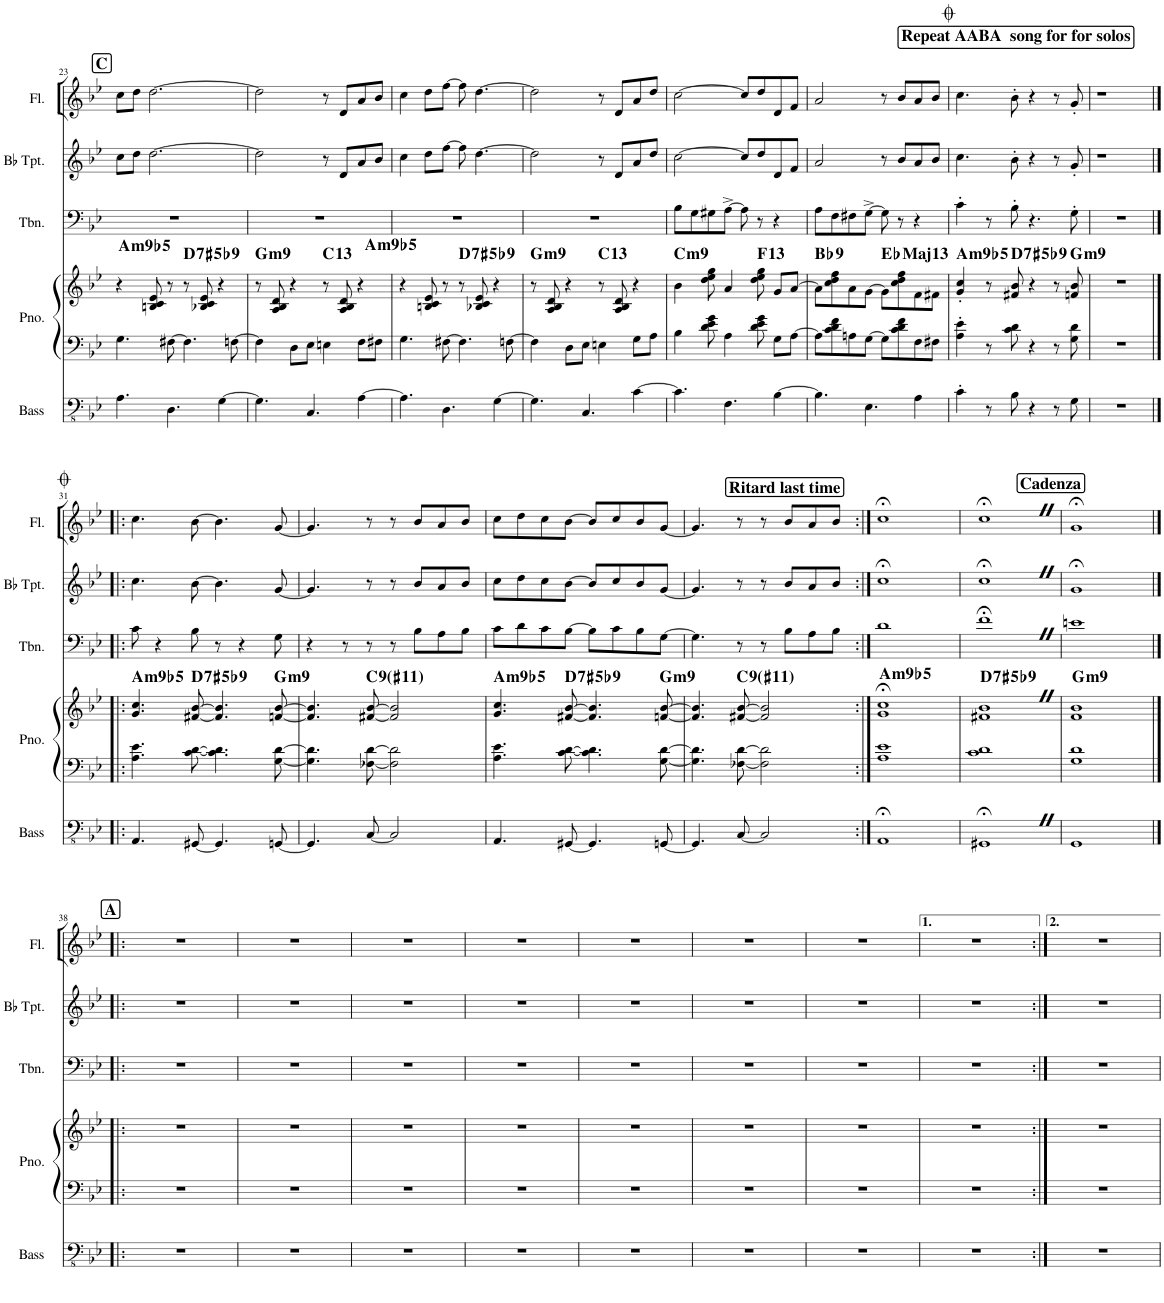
**kern	**kern	**kern	**harte	**kern	**kern	**kern
*part5	*part4	*part4	*part4	*part3	*part2	*part1
*staff6	*staff5	*staff4	*	*staff3	*staff2	*staff1
*I"Acoustic Bass	*I"Piano	*	*	*I"Trombone	*I"Bb Trumpet	*I"Flute
*I'Bass	*I'Pno.	*	*	*I'Tbn.	*I'Bb Tpt.	*I'Fl.
!!LO:PB:g=z
*clefFv4	*clefF4	*clefG2	*	*clefF4	*clefG2	*clefG2
*	*	*	*	*	*ITrd1c2	*
*k[b-e-]	*k[b-e-]	*k[b-e-]	*	*k[b-e-]	*k[b-e-]	*k[b-e-]
*M4/4	*M4/4	*M4/4	*	*M4/4	*M4/4	*M4/4
!!LO:REH:place=s1:a:B:cj:fs=14:t=C
=23	=23	=23	=23	=23	=23	=23
4.AA\	4.G\	4r	.	1r	8cc\L	8cc\L
.	.	.	.	.	8dd\J	8dd\J
!	!	!	!LO:H:kt=m9	!	!	!
.	.	8Bn/ 8c/ 8e-/	A:(b3,b5,b7,9)	.	[2.dd\	[2.dd\
4.DD\	[8F#X\	8r	.	.	.	.
!	!	!	!LO:H:kt=7	!	!	!
.	4.F#\]	8r	D:(3,#5,b7,b9)	.	.	.
.	.	8B-X/ 8c/ 8e-/	.	.	.	.
[4GG\	.	4r	.	.	.	.
.	[8Fn\	.	.	.	.	.
=24	=24	=24	=24	=24	=24	=24
!	!	!	!LO:H:kt=m9	!	!	!
4.GG\]	4F\]	8r	G:min9	1r	2dd\]	2dd\]
.	.	8A/ 8B-/ 8d/	.	.	.	.
.	8D\L	4r	.	.	.	.
4.CC/	8E-\J	.	.	.	.	.
!	!	!	!LO:H:kt=13	!	!	!
.	4En\	8r	C:9(11,13)	.	8r	8r
.	.	8A/ 8B-/ 8d/	.	.	8d/L	8d/L
[4AA\	8F\L	4r	.	.	8a/	8a/
.	8F#X\J	.	.	.	8b-/J	8b-/J
=25	=25	=25	=25	=25	=25	=25
4.AA\]	4.G\	4r	.	1r	4cc\	4cc\
!	!	!	!LO:H:kt=m9	!	!	!
.	.	8Bn/ 8c/ 8e-/	A:(b3,b5,b7,9)	.	8dd\L	8dd\L
4.DD\	[8F#X\	8r	.	.	[8ff\J	[8ff\J
!	!	!	!LO:H:kt=7	!	!	!
.	4.F#\]	8r	D:(3,#5,b7,b9)	.	8ff\]	8ff\]
.	.	8B-X/ 8c/ 8e-/	.	.	[4.dd\	[4.dd\
[4GG\	.	4r	.	.	.	.
.	[8Fn\	.	.	.	.	.
=26	=26	=26	=26	=26	=26	=26
!	!	!	!LO:H:kt=m9	!	!	!
4.GG\]	4F\]	8r	G:min9	1r	2dd\]	2dd\]
.	.	8A/ 8B-/ 8d/	.	.	.	.
.	8D\L	4r	.	.	.	.
4.CC/	8E-\J	.	.	.	.	.
!	!	!	!LO:H:kt=13	!	!	!
.	4En\	8r	C:9(11,13)	.	8r	8r
.	.	8A/ 8B-/ 8d/	.	.	8d/L	8d/L
[4C\	8G\L	4r	.	.	8a/	8a/
.	8A\J	.	.	.	8dd/J	8dd/J
=27	=27	=27	=27	=27	=27	=27
!	!	!	!LO:H:kt=m9	!	!	!
4.C\]	4B-\	4b-\	C:min9	8B-\L	[2cc\	[2cc\
.	.	.	.	8G\	.	.
.	8d\ 8e-\ 8g\	8dd\ 8ee-\ 8gg\	.	8G#X\	.	.
4.FF\	4A\	4a/	.	[8A^\J	.	.
.	.	.	.	8A\]	8cc/L]	8cc/L]
!	!	!	!LO:H:kt=13	!	!	!
.	8d\ 8e-\ 8g\	8dd\ 8ee-\ 8gg\	F:9(11,13)	8r	8dd/	8dd/
[4BB-\	8G\L	8g/L	.	4r	8d/	8d/
.	[8A\J	[8a/J	.	.	8f/J	8f/J
=28	=28	=28	=28	=28	=28	=28
!	!	!	!LO:H:kt=9	!	!	!
4.BB-\]	8A\L]	8a\L]	Bb:9	8A\L	2a/	2a/
.	8c\ 8d\ 8f\	8cc\ 8dd\ 8ff\	.	8F\	.	.
.	8An\	8a\	.	8F#X\	.	.
4.EE-\	[8G\J	[8g\J	.	[8G^\J	.	.
!	!	!	!LO:H:kt=Maj13	!	!	!
.	8G\L]	8g\L]	Eb:maj9(11,13)	8G\]	8r	8r
.	8c\ 8d\ 8f\	8cc\ 8dd\ 8ff\	.	8r	8b-/L	8b-/L
4AA\	8F\	8f\	.	4r	8a/	8a/
.	8F#X\J	8f#X\J	.	.	8b-/J	8b-/J
=29	=29	=29	=29	=29	=29	=29
!	!	!	!LO:H:kt=m9	!	!	!
4C'\	4A\' 4e-\'	4g/' 4cc/'	A:(b3,b5,b7,9)	4c'\	4.cc\	4.cc\
8r	8r	8r	.	8r	.	.
!	!	!	!LO:H:kt=7	!	!	!
8BB-\	8c\ 8d\	8f#X/ 8b-/	D:(3,#5,b7,b9)	8B-'\	8b-'\	8b-'\
4r	4r	4r	.	4.r	4r	4r
8r	8r	8r	.	.	8r	8r
!	!	!	!LO:H:kt=m9	!	!	!
8GG\	8G\ 8d\	8fn/ 8b-/	G:min9	8G'\	8g'/	8g'/
!!LO:REH:place=s1:a:B:cj:fs=14:t=Repeat AABA  song for for solos
=30	=30	=30	=30	=30	=30	=30
1r	1r	1r	.	1r	1r	1r
!!LO:LB:g=z
=31|!:	=31|!:	=31|!:	=31|!:	=31|!:	=31|!:	=31|!:
!	!	!	!LO:H:kt=m9	!	!	!
4.AAA/	4.A\ 4.e-\	4.g/ 4.cc/	A:(b3,b5,b7,9)	8c\	4.cc\	4.cc\
.	.	.	.	4r	.	.
!	!	!	!LO:H:kt=7	!	!	!
[8GGG#X/	[8c\ [8d\	[8f#X/ [8b-/	D:(3,#5,b7,b9)	8B-\	[8b-\	[8b-\
4.GGG#/]	4.c\] 4.d\]	4.f#/] 4.b-/]	.	8r	4.b-\]	4.b-\]
.	.	.	.	4r	.	.
!	!	!	!LO:H:kt=m9	!	!	!
[8GGGn/	[8G\ [8d\	[8fn/ [8b-/	G:min9	8G\	[8g/	[8g/
=32	=32	=32	=32	=32	=32	=32
4.GGG/]	4.G\] 4.d\]	4.f/] 4.b-/]	.	4r	4.g/]	4.g/]
.	.	.	.	8r	.	.
!	!	!	!LO:H:kt=9	!	!	!
[8CC/	[8F-X\ [8d\	[8f#X/ [8b-/	C:9(#11)	8r	8r	8r
2CC/]	2F-\] 2d\]	2f#/] 2b-/]	.	8r	8r	8r
.	.	.	.	8B-\L	8b-/L	8b-/L
.	.	.	.	8A\	8a/	8a/
.	.	.	.	8B-\J	8b-/J	8b-/J
=33	=33	=33	=33	=33	=33	=33
!	!	!	!LO:H:kt=m9	!	!	!
4.AAA/	4.A\ 4.e-\	4.g/ 4.cc/	A:(b3,b5,b7,9)	8c\L	8cc\L	8cc\L
.	.	.	.	8d\	8dd\	8dd\
.	.	.	.	8c\	8cc\	8cc\
!	!	!	!LO:H:kt=7	!	!	!
[8GGG#X/	[8c\ [8d\	[8f#X/ [8b-/	D:(3,#5,b7,b9)	[8B-\J	[8b-\J	[8b-\J
4.GGG#/]	4.c\] 4.d\]	4.f#/] 4.b-/]	.	8B-\L]	8b-/L]	8b-/L]
.	.	.	.	8c\	8cc/	8cc/
.	.	.	.	8B-\	8b-/	8b-/
!	!	!	!LO:H:kt=m9	!	!	!
[8GGGn/	[8G\ [8d\	[8fn/ [8b-/	G:min9	[8G\J	[8g/J	[8g/J
!!LO:REH:place=s1:a:B:cj:fs=14:t=Ritard last time:qo=2.5
=34	=34	=34	=34	=34	=34	=34
4.GGG/]	4.G\] 4.d\]	4.f/] 4.b-/]	.	4.G\]	4.g/]	4.g/]
!	!	!	!LO:H:kt=9	!	!	!
[8CC/	[8F-X\ [8d\	[8f#X/ [8b-/	C:9(#11)	8r	8r	8r
2CC/]	2F-\] 2d\]	2f#/] 2b-/]	.	8r	8r	8r
.	.	.	.	8B-\L	8b-/L	8b-/L
.	.	.	.	8A\	8a/	8a/
.	.	.	.	8B-\J	8b-/J	8b-/J
=35:|!	=35:|!	=35:|!	=35:|!	=35:|!	=35:|!	=35:|!
!	!	!	!LO:H:kt=m9	!	!	!
1AAA;<	1A 1e-	1g;< 1cc;<	A:(b3,b5,b7,9)	1d	1cc;<	1cc;<
!!LO:REH:place=s1:a:B:cj:fs=14:t=Cadenza
=36	=36	=36	=36	=36	=36	=36
!	!	!	!LO:H:kt=7	!	!	!
1GGG#X;<Z	1c 1d	1f#XZ 1b-Z	D:(3,#5,b7,b9)	1f;<Z	1cc;<Z	1cc;<Z
=37	=37	=37	=37	=37	=37	=37
!	!	!	!LO:H:kt=m9	!	!	!
1GGG	1G 1d	1f 1b-	G:min9	1en	1g;<	1g;<
!!LO:LB:g=z
!!LO:REH:place=s1:a:B:cj:fs=14:t=A
=38|!:	=38|!:	=38|!:	=38|!:	=38|!:	=38|!:	=38|!:
1r	1r	1r	.	1r	1r	1r
=39	=39	=39	=39	=39	=39	=39
1r	1r	1r	.	1r	1r	1r
=40	=40	=40	=40	=40	=40	=40
1r	1r	1r	.	1r	1r	1r
=41	=41	=41	=41	=41	=41	=41
1r	1r	1r	.	1r	1r	1r
=42	=42	=42	=42	=42	=42	=42
1r	1r	1r	.	1r	1r	1r
=43	=43	=43	=43	=43	=43	=43
1r	1r	1r	.	1r	1r	1r
=44	=44	=44	=44	=44	=44	=44
1r	1r	1r	.	1r	1r	1r
=45	=45	=45	=45	=45	=45	=45
1r	1r	1r	.	1r	1r	1r
=46:|!	=46:|!	=46:|!	=46:|!	=46:|!	=46:|!	=46:|!
1r	1r	1r	.	1r	1r	1r
=	=	=	=	=	=	=
*-	*-	*-	*-	*-	*-	*-
